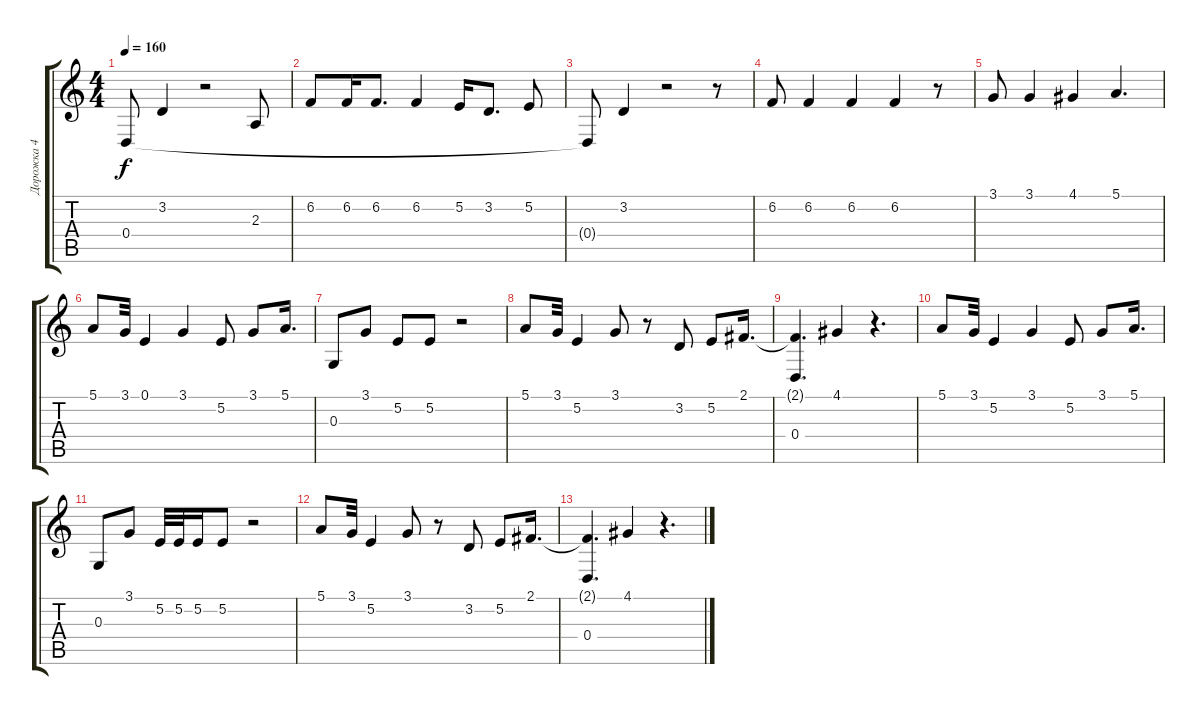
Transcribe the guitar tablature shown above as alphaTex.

\track ("Дорожка 4" "Дорожка 4") {instrument lead6voice}
\staff {score tabs}
\tuning (E4 B3 G3 D3 A2 E2) {hide}
\ts (4 4)
\tempo 160
\clef g2
\ks c
0.4.8{dy f} 3.2.4 r.2 2.3.8 |
6.2.8 6.2.16 6.2.8{d} 6.2.4 5.2.16 3.2.8{d} 5.2.8 |
0.4{t}.8 3.2.4 r.2 r.8 |
6.2.8 6.2.4 6.2.4 6.2.4 r.8 |
3.1.8 3.1.4 4.1.4 5.1.4{d} |
5.1.8 3.1.32 0.1.4 3.1.4 5.2.8 3.1.8 5.1.16{d} |
0.3.8 3.1.8 5.2.8 5.2.8 r.2 |
5.1.8 3.1.32 5.2.4 3.1.8 r.8 3.2.8 5.2.8 2.1.16{d} |
(2.1{t} 0.4).4{d} 4.1.4 r.4{d} |
5.1.8 3.1.32 5.2.4 3.1.4 5.2.8 3.1.8 5.1.16{d} |
0.3.8 3.1.8 5.2.32 5.2.32 5.2.16 5.2.8 r.2 |
5.1.8 3.1.32 5.2.4 3.1.8 r.8 3.2.8 5.2.8 2.1.16{d} |
(2.1{t} 0.4).4{d} 4.1.4 r.4{d}
